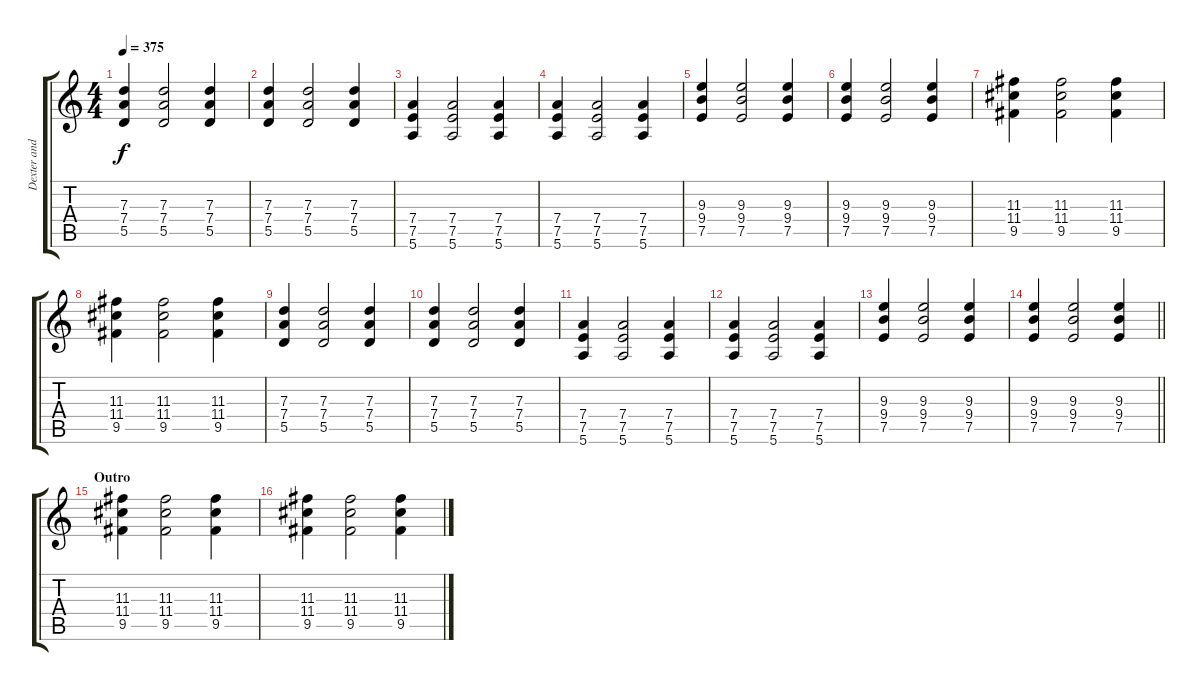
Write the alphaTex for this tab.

\track ("Dexter and Noodles (Guitars)" "Dexter and") {instrument overdrivenguitar}
\staff {score tabs}
\tuning (E4 B3 G3 D3 A2 E2) {hide}
\ts (4 4)
\tempo 375
\clef g2
\ks c
(7.3 7.4 5.5).4{dy f} (7.3 7.4 5.5).2 (7.3 7.4 5.5).4 |
(7.3 7.4 5.5).4 (7.3 7.4 5.5).2 (7.3 7.4 5.5).4 |
(7.4 7.5 5.6).4 (7.4 7.5 5.6).2 (7.4 7.5 5.6).4 |
(7.4 7.5 5.6).4 (7.4 7.5 5.6).2 (7.4 7.5 5.6).4 |
(9.3 9.4 7.5).4 (9.3 9.4 7.5).2 (9.3 9.4 7.5).4 |
(9.3 9.4 7.5).4 (9.3 9.4 7.5).2 (9.3 9.4 7.5).4 |
(11.3 11.4 9.5).4 (11.3 11.4 9.5).2 (11.3 11.4 9.5).4 |
(11.3 11.4 9.5).4 (11.3 11.4 9.5).2 (11.3 11.4 9.5).4 |
(7.3 7.4 5.5).4 (7.3 7.4 5.5).2 (7.3 7.4 5.5).4 |
(7.3 7.4 5.5).4 (7.3 7.4 5.5).2 (7.3 7.4 5.5).4 |
(7.4 7.5 5.6).4 (7.4 7.5 5.6).2 (7.4 7.5 5.6).4 |
(7.4 7.5 5.6).4 (7.4 7.5 5.6).2 (7.4 7.5 5.6).4 |
(9.3 9.4 7.5).4 (9.3 9.4 7.5).2 (9.3 9.4 7.5).4 |
\barLineRight lightlight
(9.3 9.4 7.5).4 (9.3 9.4 7.5).2 (9.3 9.4 7.5).4 |
\section ("" "Outro")
(11.3 11.4 9.5).4 (11.3 11.4 9.5).2 (11.3 11.4 9.5).4 |
(11.3 11.4 9.5).4 (11.3 11.4 9.5).2 (11.3 11.4 9.5).4
